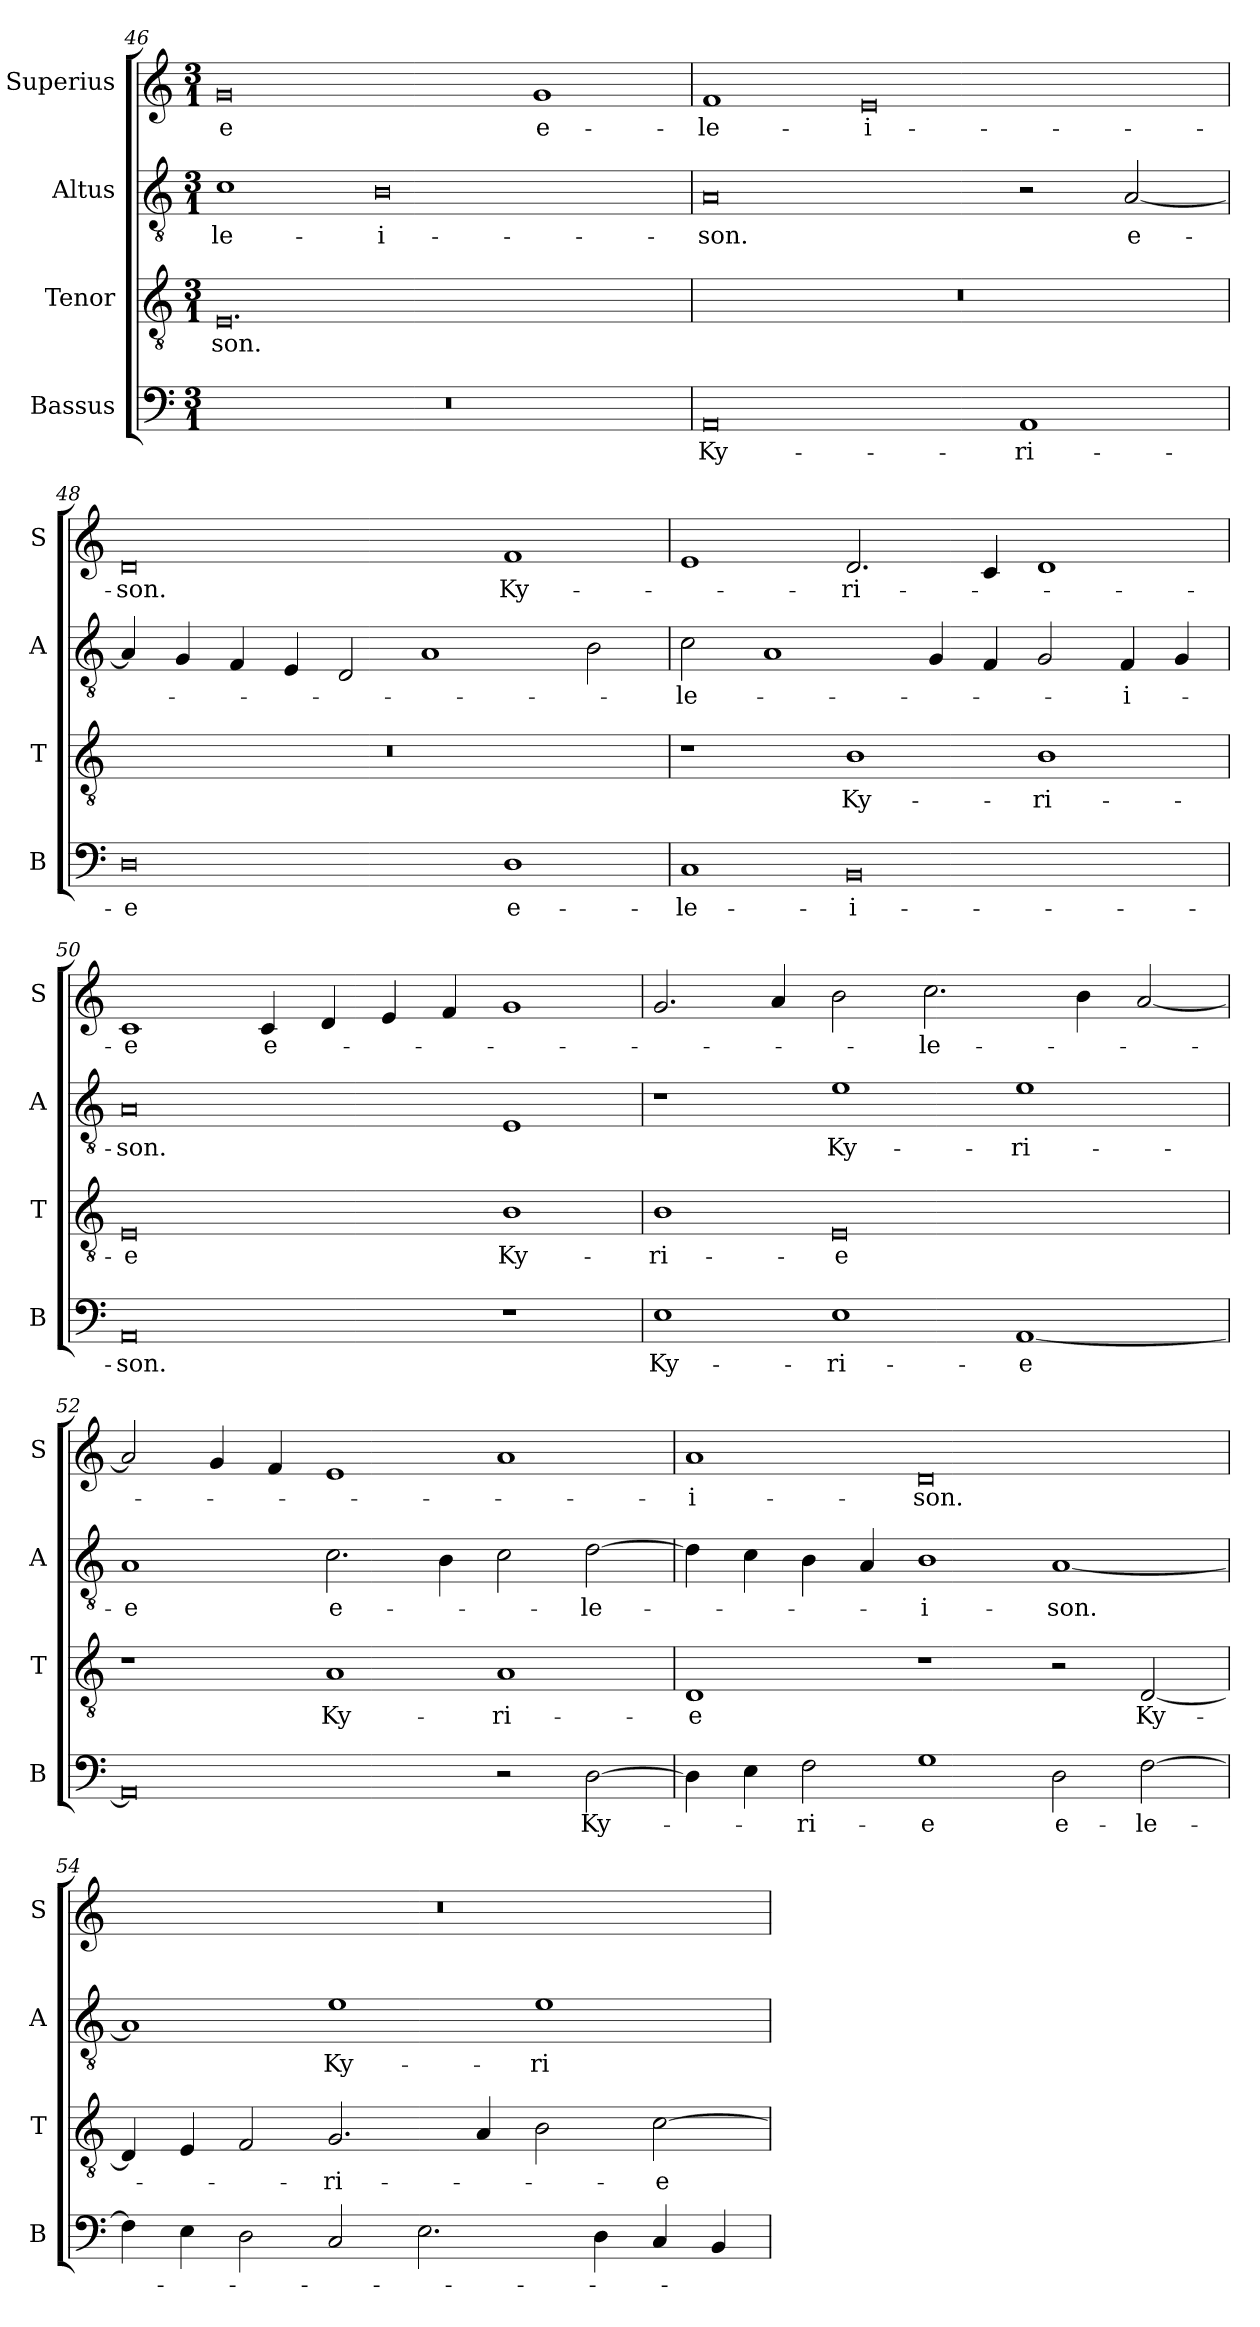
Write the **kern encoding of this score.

**kern	**text	**kern	**text	**kern	**text	**kern	**text
*part4	*part4	*part3	*part3	*part2	*part2	*part1	*part1
*staff4	*staff4	*staff3	*staff3	*staff2	*staff2	*staff1	*staff1
*I"Bassus	*	*I"Tenor	*	*I"Altus	*	*I"Superius	*
*I'B	*	*I'T	*	*I'A	*	*I'S	*
*clefF4	*	*clefGv2	*	*clefGv2	*	*clefG2	*
*k[]	*	*k[]	*	*k[]	*	*k[]	*
*M3/1	*	*M3/1	*	*M3/1	*	*M3/1	*
=46	=46	=46	=46	=46	=46	=46	=46
0.r	.	0.E	-son.	1c	-le-	0g	-e
.	.	.	.	0B	-i-	.	.
.	.	.	.	.	.	1g	e-
=47	=47	=47	=47	=47	=47	=47	=47
0AA	Ky-	0.r	.	0A	-son.	1f	-le-
.	.	.	.	.	.	0e	-i-
1AA	-ri-	.	.	2r	.	.	.
.	.	.	.	[2A/	e-	.	.
=48	=48	=48	=48	=48	=48	=48	=48
0D	-e	0.r	.	4A/]	.	0d	-son.
.	.	.	.	4G/	.	.	.
.	.	.	.	4F/	.	.	.
.	.	.	.	4E/	.	.	.
.	.	.	.	2D/	.	.	.
.	.	.	.	1A	.	.	.
1D	e-	.	.	.	.	1f	Ky-
.	.	.	.	2B\	.	.	.
=49	=49	=49	=49	=49	=49	=49	=49
1C	-le-	1r	.	2c\	-le-	1e	.
.	.	.	.	1A	.	.	.
0BB	-i-	1B	Ky-	.	.	2.d/	-ri-
.	.	.	.	4G/	.	.	.
.	.	.	.	4F/	.	4c/	.
.	.	1B	-ri-	2G/	.	1d	.
.	.	.	.	4F/	-i-	.	.
.	.	.	.	4G/	.	.	.
=50	=50	=50	=50	=50	=50	=50	=50
0AA	-son.	0E	-e	0A	-son.	1c	-e
.	.	.	.	.	.	4c/	e-
.	.	.	.	.	.	4d/	.
.	.	.	.	.	.	4e/	.
.	.	.	.	.	.	4f/	.
1r	.	1B	Ky-	1E	.	1g	.
=51	=51	=51	=51	=51	=51	=51	=51
1E	Ky-	1B	-ri-	1r	.	2.g/	.
.	.	.	.	.	.	4a/	.
1E	-ri-	0E	-e	1e	Ky-	2b\	.
.	.	.	.	.	.	2.cc\	-le-
[1AA	-e	.	.	1e	-ri-	.	.
.	.	.	.	.	.	4b\	.
.	.	.	.	.	.	[2a/	.
=52	=52	=52	=52	=52	=52	=52	=52
0AA]	.	1r	.	1A	-e	2a/]	.
.	.	.	.	.	.	4g/	.
.	.	.	.	.	.	4f/	.
.	.	1A	Ky-	2.c\	e-	1e	.
.	.	.	.	4B\	.	.	.
2r	.	1A	-ri-	2c\	.	1a	.
[2D\	Ky-	.	.	[2d\	-le-	.	.
=53	=53	=53	=53	=53	=53	=53	=53
4D\]	.	1D	-e	4d\]	.	1a	-i-
4E\	.	.	.	4c\	.	.	.
2F\	-ri-	.	.	4B\	.	.	.
.	.	.	.	4A/	.	.	.
1G	-e	1r	.	1B	-i-	0d	-son.
2D\	e-	2r	.	[1A	-son.	.	.
[2F\	-le-	[2D/	Ky-	.	.	.	.
=54	=54	=54	=54	=54	=54	=54	=54
4F\]	.	4D/]	.	1A]	.	0.r	.
4E\	.	4E/	.	.	.	.	.
2D\	.	2F/	.	.	.	.	.
2C/	.	2.G/	-ri-	1e	Ky-	.	.
2.E\	.	.	.	.	.	.	.
.	.	4A/	.	.	.	.	.
.	.	2B\	.	1e	-ri-	.	.
4D\	.	.	.	.	.	.	.
4C/	.	[2c\	-e	.	.	.	.
4BB/	.	.	.	.	.	.	.
=	=	=	=	=	=	=	=
*-	*-	*-	*-	*-	*-	*-	*-
